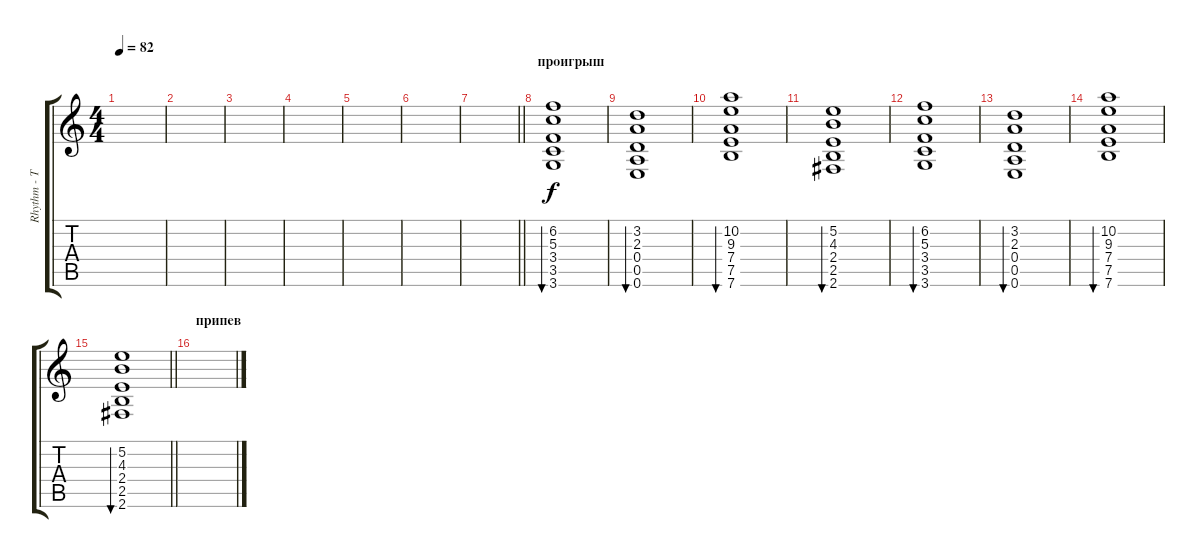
\track ("Rhythm - Taylor York а" "Rhythm - T") {instrument electricguitarjazz}
\staff {score tabs}
\tuning (E4 B3 G3 D3 A2 E2) {hide}
\ts (4 4)
\tempo 82
\clef g2
\ks c
|
|
|
|
|
|
\barLineRight lightlight
|
\section ("" "проигрыш")
(6.2 5.3 3.4 3.5 3.6).1{bu 240} |
(3.2 2.3 0.4 0.5 0.6).1{bu 240} |
(10.2 9.3 7.4 7.5 7.6).1{bu 240} |
(5.2 4.3 2.4 2.5 2.6).1{bu 240} |
(6.2 5.3 3.4 3.5 3.6).1{bu 240} |
(3.2 2.3 0.4 0.5 0.6).1{bu 240} |
(10.2 9.3 7.4 7.5 7.6).1{bu 240} |
\barLineRight lightlight
(5.2 4.3 2.4 2.5 2.6).1{bu 240} |
\section ("" "припев")
